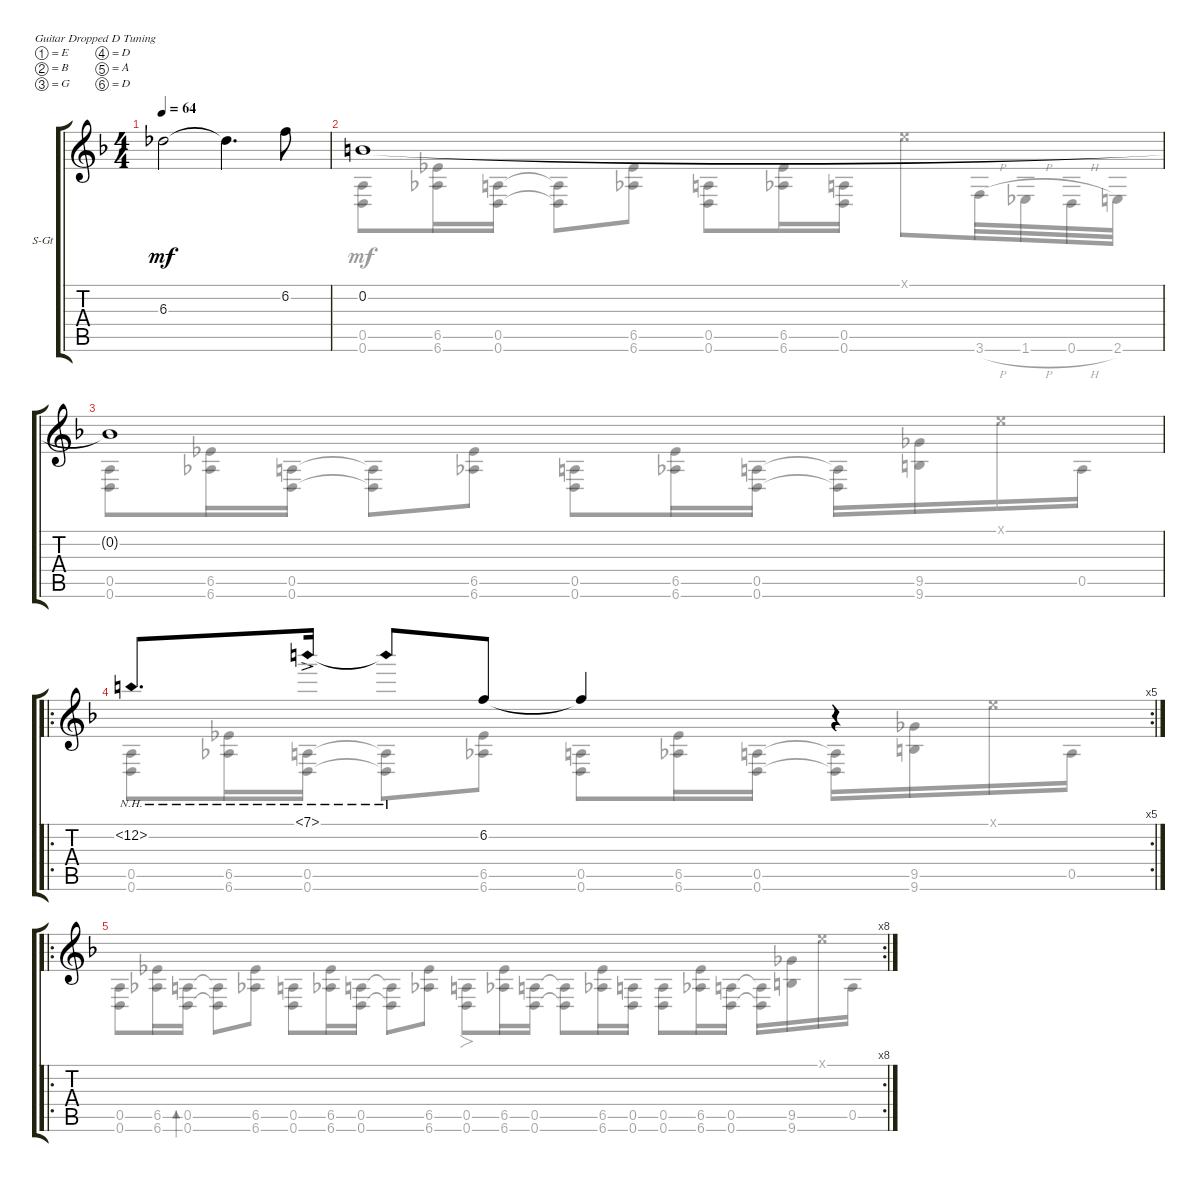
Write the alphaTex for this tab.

\defaultSystemsLayout 4
\bracketExtendMode groupsimilarinstruments
\firstSystemTrackNameOrientation horizontal
\otherSystemsTrackNameOrientation horizontal
\track ("Steel Guitar" "S-Gt") {instrument acousticguitarsteel}
\staff {score tabs}
\tuning (E4 B3 G3 D3 A2 D2)
\voice
\ts (4 4)
\tempo 64
\clef g2
\ks f
6.3.2{dy mf} 6.3{t}.4{d} 6.2.8 |
0.2.1 |
0.2{t}.1 |
\ro
\rc 5
12.2{nh}.8{d} 7.1{nh ac}.16 7.1{nh t}.8 6.2.8 6.2{t}.4 r.4 |
\ro
\rc 8
\voice
\clef g2
\ottava regular
\simile none
\ks f
(0.5 0.6).8{dy mf} (6.5 6.6).16 (0.5 0.6).16{bd 30} (0.5{t} 0.6{t}).8 (6.5 6.6).8 (0.5 0.6).8 (6.5 6.6).16 (0.5 0.6).16 (0.5{t} 0.6{t}).8 (6.5 6.6).8 |
(0.5 0.6).8 (6.5 6.6).16 (0.5 0.6).16 (0.5{t} 0.6{t}).8 (6.5 6.6).8 (0.5 0.6).8 (6.5 6.6).16 (0.5 0.6).16 0.1{x}.8 3.6{h}.32 1.6{h}.32 0.6{h}.32 2.6.32 |
(0.5 0.6).8 (6.5 6.6).16 (0.5 0.6).16 (0.5{t} 0.6{t}).8 (6.5 6.6).8 (0.5 0.6).8 (6.5 6.6).16 (0.5 0.6).16 (0.5{t} 0.6{t}).16 (9.6 9.5).16 0.1{x}.16 0.5.16 |
(0.5 0.6).8 (6.5 6.6).16 (0.5 0.6).16 (0.5{t} 0.6{t}).8 (6.5 6.6).8 (0.5 0.6).8 (6.5 6.6).16 (0.5 0.6).16 (0.5{t} 0.6{t}).16 (9.6 9.5).16 0.1{x}.16 0.5.16 |
(0.5 0.6).8{fo} (6.5 6.6).16 (0.5 0.6).16 (0.5{t} 0.6{t}).8 (6.5 6.6).16 (0.5 0.6).16 (0.5 0.6).8 (6.5 6.6).16 (0.5 0.6).16 (0.5{t} 0.6{t}).16 (9.6 9.5).16 0.1{x}.16 0.5.16
